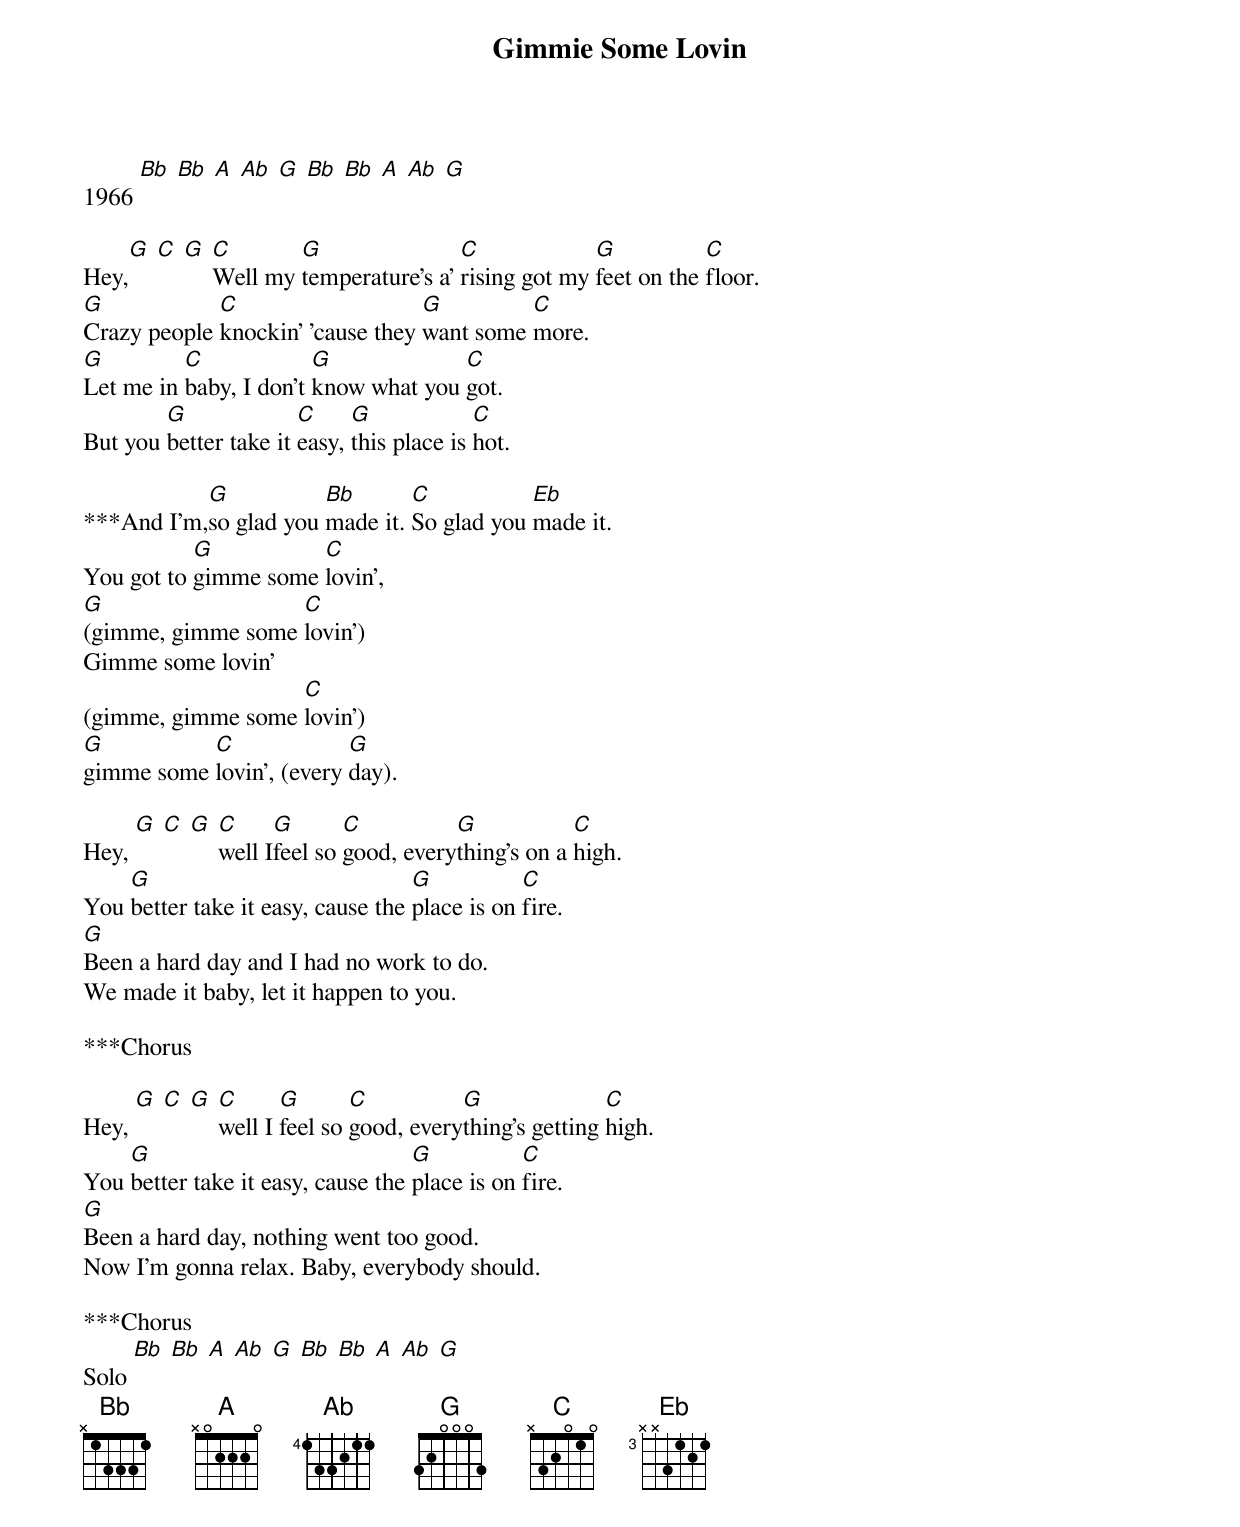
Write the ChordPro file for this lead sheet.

{title:Gimmie Some Lovin}
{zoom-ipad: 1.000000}
1966 [Bb] [Bb] [A] [Ab] [G] [Bb] [Bb] [A] [Ab] [G]

Hey,[G] [C] [G] [C]Well my [G]temperature's a' [C]rising got my [G]feet on the [C]floor.
[G]Crazy people [C]knockin' 'cause they [G]want some [C]more.
[G]Let me in [C]baby, I don't [G]know what you [C]got.
But you [G]better take it [C]easy, [G]this place is [C]hot.

***And I'm,[G]so glad you [Bb]made it. [C]So glad you [Eb]made it.
You got to [G]gimme some [C]lovin',
[G](gimme, gimme some [C]lovin')
Gimme some lovin'
(gimme, gimme some [C]lovin')
[G]gimme some [C]lovin', (every [G]day).

Hey, [G] [C] [G] [C]well I[G]feel so [C]good, every[G]thing's on a [C]high.
You [G]better take it easy, cause the [G]place is on [C]fire.
[G]Been a hard day and I had no work to do.
We made it baby, let it happen to you.

***Chorus

Hey, [G] [C] [G] [C]well I [G]feel so [C]good, every[G]thing's getting [C]high.
You [G]better take it easy, cause the [G]place is on [C]fire.
[G]Been a hard day, nothing went too good.
Now I'm gonna relax. Baby, everybody should.

***Chorus
Solo [Bb] [Bb] [A] [Ab] [G] [Bb] [Bb] [A] [Ab] [G]
